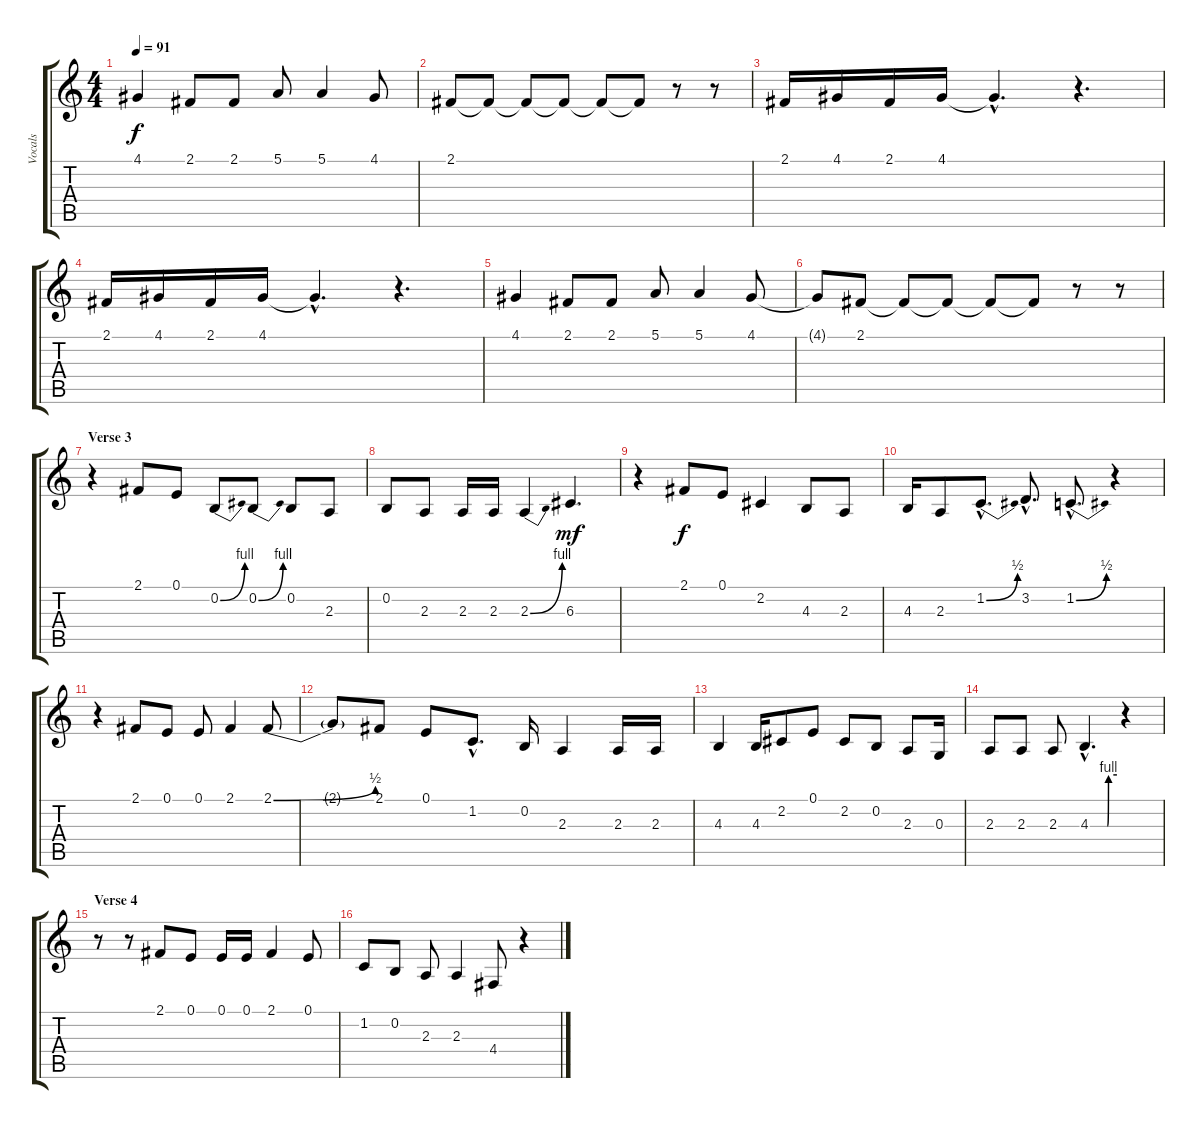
\track ("Vocals" "Vocals") {instrument altosax}
\staff {score tabs}
\tuning (E4 B3 G3 D3 A2 E2) {hide}
\ts (4 4)
\tempo 91
\clef g2
\ks c
4.1.4{dy f} 2.1.8 2.1.8 5.1.8 5.1.4 4.1.8 |
2.1.8 2.1{t}.8 2.1{t}.8 2.1{t}.8 2.1{t}.8 2.1{t}.8 r.8 r.8 |
2.1.16 4.1.16 2.1.16 4.1.16 4.1{hac t}.4{d} r.4{d} |
2.1.16 4.1.16 2.1.16 4.1.16 4.1{hac t}.4{d} r.4{d} |
4.1.4 2.1.8 2.1.8 5.1.8 5.1.4 4.1.8 |
4.1{t}.8 2.1.8 2.1{t}.8 2.1{t}.8 2.1{t}.8 2.1{t}.8 r.8 r.8 |
\section ("" "Verse 3")
r.4 2.1.8 0.1.8 0.2{be (bend 0 0 60 4)}.8 0.2{be (bend 0 0 60 4)}.8 0.2.8 2.3.8 |
0.2.8 2.3.8 2.3.16 2.3.16 2.3{be (bend 0 0 60 4)}.4 6.3.4{d dy mf} |
r.4 2.1.8{dy f} 0.1.8 2.2.4 4.3.8 2.3.8 |
4.3.16 2.3.8 1.2{be (bend 0 0 60 2) hac}.8{d} 3.2{hac}.8{d} 1.2{be (bend 0 0 60 2) hac}.8{d} r.4 |
r.4 2.1.8 0.1.8 0.1.8 2.1.4 2.1{be (bend 0 0 60 2)}.8 |
2.1{t}.8 2.1.8 0.1.8 1.2{hac}.8{d} 0.2.16 2.3.4 2.3.16 2.3.16 |
4.3.4 4.3.16 2.2.8 0.1.8 2.2.8 0.2.8 2.3.8 0.3.16 |
2.3.8 2.3.8 2.3.8 4.3{be (custom 0 0 30 0 39 0 41 4 60 4) hac}.4{d} r.4 |
\section ("" "Verse 4")
r.8 r.8 2.1.8 0.1.8 0.1.16 0.1.16 2.1.4 0.1.8 |
1.2.8 0.2.8 2.3.8 2.3.4 4.4.8 r.4
